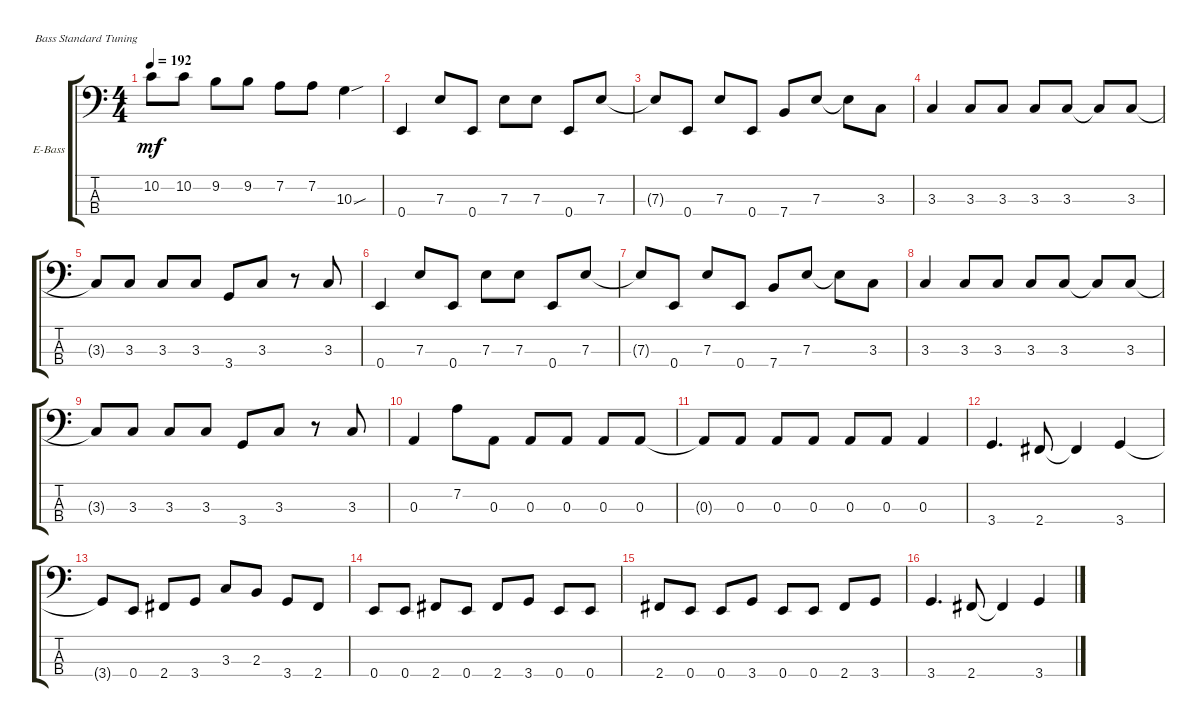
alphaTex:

\bracketExtendMode groupsimilarinstruments
\firstSystemTrackNameOrientation horizontal
\otherSystemsTrackNameOrientation horizontal
\track ("Cliff Burton" "E-Bass") {instrument electricbassfinger}
\staff {score tabs}
\tuning (G2 D2 A1 E1)
\ts (4 4)
\tempo 192
\clef f4
\ks c
10.2.8{dy mf} 10.2.8 9.2.8 9.2.8 7.2.8 7.2.8 10.3{sou}.4 |
0.4.4 7.3.8 0.4.8 7.3.8 7.3.8 0.4.8 7.3.8 |
7.3{t}.8 0.4.8 7.3.8 0.4.8 7.4.8 7.3.8 7.3{t}.8 3.3.8 |
3.3.4 3.3.8 3.3.8 3.3.8 3.3.8 3.3{t}.8 3.3.8 |
3.3{t}.8 3.3.8 3.3.8 3.3.8 3.4.8 3.3.8 r.8 3.3.8 |
0.4.4 7.3.8 0.4.8 7.3.8 7.3.8 0.4.8 7.3.8 |
7.3{t}.8 0.4.8 7.3.8 0.4.8 7.4.8 7.3.8 7.3{t}.8 3.3.8 |
3.3.4 3.3.8 3.3.8 3.3.8 3.3.8 3.3{t}.8 3.3.8 |
3.3{t}.8 3.3.8 3.3.8 3.3.8 3.4.8 3.3.8 r.8 3.3.8 |
0.3.4 7.2.8 0.3.8 0.3.8 0.3.8 0.3.8 0.3.8 |
0.3{t}.8 0.3.8 0.3.8 0.3.8 0.3.8 0.3.8 0.3.4 |
3.4.4{d} 2.4.8 2.4{t}.4 3.4.4 |
3.4{t}.8 0.4.8 2.4.8 3.4.8 3.3.8 2.3.8 3.4.8 2.4.8 |
0.4.8 0.4.8 2.4.8 0.4.8 2.4.8 3.4.8 0.4.8 0.4.8 |
2.4.8 0.4.8 0.4.8 3.4.8 0.4.8 0.4.8 2.4.8 3.4.8 |
3.4.4{d} 2.4.8 2.4{t}.4 3.4.4
